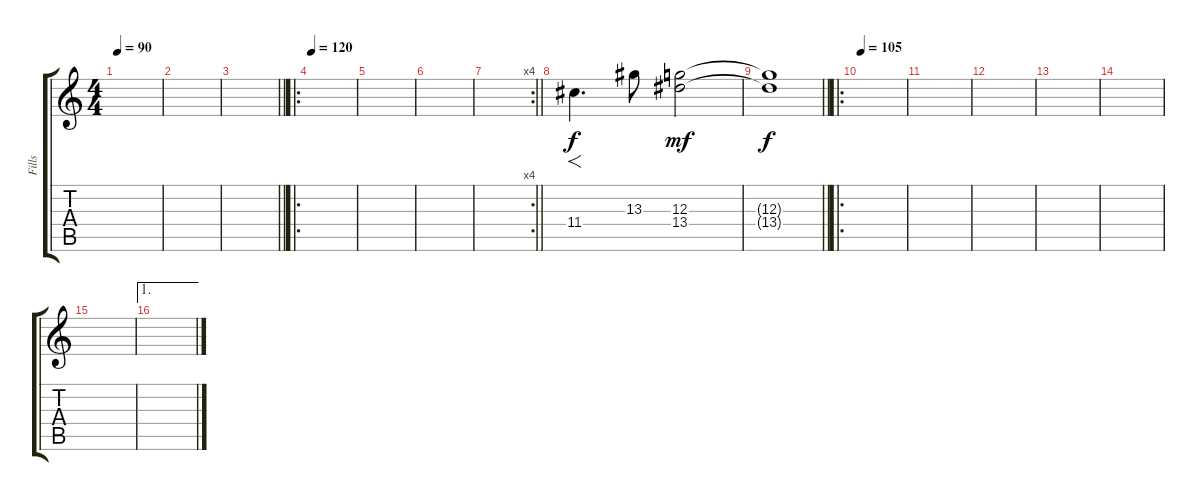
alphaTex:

\track ("Fills" "Fills") {instrument distortionguitar}
\staff {score tabs}
\tuning (E4 B3 G3 D3 A2 E2) {hide}
\ts (4 4)
\tempo 90
\clef g2
\ks c
|
|
\barLineRight lightlight
|
\ro
\section ("" "")
\tempo 120
|
|
|
\rc 4
\barLineRight lightlight
|
\section ("" "")
11.4.4{f d} 13.3.8 (12.3 13.4).2{dy mf} |
\barLineRight lightlight
(12.3{t} 13.4{t}).1{dy f} |
\ro
\section ("" "")
\tempo 105
|
|
|
|
|
|
\ae 1
